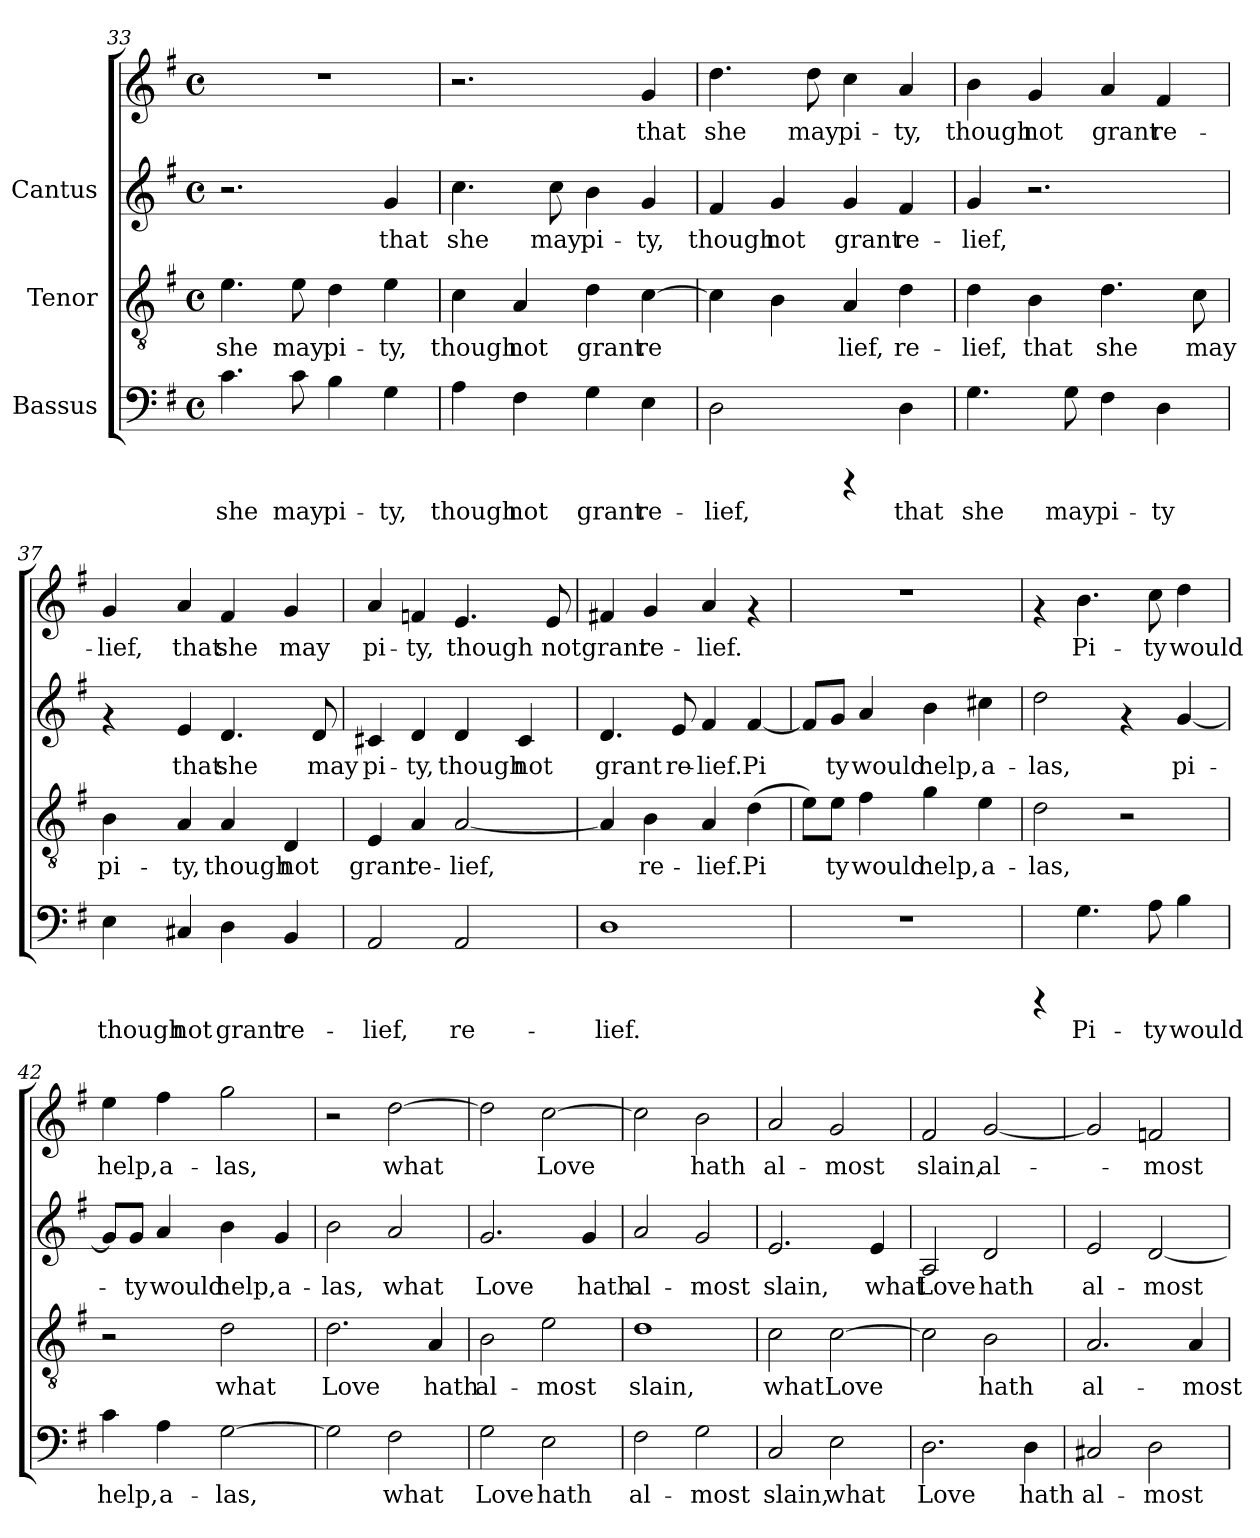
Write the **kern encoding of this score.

**kern	**text	**kern	**text	**kern	**text	**kern	**text
*part3	*part3	*part2	*part2	*part1	*part1	*part1	*part1
*staff4	*staff4	*staff3	*staff3	*staff2	*staff2	*staff1	*staff1
*I"Bassus	*	*I"Tenor	*	*I"Cantus	*	*	*
*clefF4	*	*clefGv2	*	*clefG2	*	*clefG2	*
*k[f#]	*	*k[f#]	*	*k[f#]	*	*k[f#]	*
*G:	*	*G:	*	*G:	*	*G:	*
*M4/4	*	*M4/4	*	*M4/4	*	*M4/4	*
*met(c)	*	*met(c)	*	*met(c)	*	*met(c)	*
=33	=33	=33	=33	=33	=33	=33	=33
!	!LO:LY:b:cj	!	!LO:LY:b:cj	!	!	!	!
4.c\	she	4.e\	she	2.r	.	1r	.
!	!LO:LY:b:cj	!	!LO:LY:b:cj	!	!	!	!
8c\	may	8e\	may	.	.	.	.
!	!LO:LY:b:cj	!	!LO:LY:b:cj	!	!	!	!
4B\	pi-	4d\	pi-	.	.	.	.
!	!LO:LY:b:cj	!	!LO:LY:b:cj	!	!LO:LY:b:cj	!	!
4G\	-ty,	4e\	-ty,	4g/	that	.	.
!!LO:LB:g=z
=34	=34	=34	=34	=34	=34	=34	=34
!	!LO:LY:b:cj	!	!LO:LY:b:cj	!	!LO:LY:b:cj	!	!
4A\	though	4c\	though	4.cc\	she	2.r	.
!	!LO:LY:b:cj	!	!LO:LY:b:cj	!	!	!	!
4F#\	not	4A/	not	.	.	.	.
!	!	!	!	!	!LO:LY:b:cj	!	!
.	.	.	.	8cc\	may	.	.
!	!LO:LY:b:cj	!	!LO:LY:b:cj	!	!LO:LY:b:cj	!	!
4G\	grant	4d\	grant	4b\	pi-	.	.
!	!LO:LY:b:cj	!	!LO:LY:b:cj	!	!LO:LY:b:cj	!	!LO:LY:b:cj
4E\	re-	[>4c\	re-	4g/	-ty,	4g/	that
=35	=35	=35	=35	=35	=35	=35	=35
!	!LO:LY:b:cj	!	!LO:LY:b:cj	!	!LO:LY:b:cj	!	!LO:LY:b:cj
2D\	-lief,	4c\]	-	4f#/	though	4.dd\	she
!	!	!	!LO:LY:b:cj	!	!LO:LY:b:cj	!	!
.	.	4B\	.	4g/	not	.	.
!	!	!	!	!	!	!	!LO:LY:b:cj
.	.	.	.	.	.	8dd\	may
!	!	!	!LO:LY:b:cj	!	!LO:LY:b:cj	!	!LO:LY:b:cj
4rCCC	.	4A/	lief,	4g/	grant	4cc\	pi-
!	!LO:LY:b:cj	!	!LO:LY:b:cj	!	!LO:LY:b:cj	!	!LO:LY:b:cj
4D\	that	4d\	re-	4f#/	re-	4a/	-ty,
=36	=36	=36	=36	=36	=36	=36	=36
!	!LO:LY:b:cj	!	!LO:LY:b:cj	!	!LO:LY:b:cj	!	!LO:LY:b:cj
4.G\	she	4d\	-lief,	4g/	-lief,	4b\	-though
!	!	!	!LO:LY:b:cj	!	!	!	!LO:LY:b:cj
.	.	4B\	that	2.r	.	4g/	not
!	!LO:LY:b:cj	!	!	!	!	!	!
8G\	may	.	.	.	.	.	.
!	!LO:LY:b:cj	!	!LO:LY:b:cj	!	!	!	!LO:LY:b:cj
4F#\	pi-	4.d\	she	.	.	4a/	grant
!	!LO:LY:b:cj	!	!	!	!	!	!LO:LY:b:cj
4D\	-ty	.	.	.	.	4f#/	re-
!	!	!	!LO:LY:b:cj	!	!	!	!
.	.	8c\	may	.	.	.	.
=37	=37	=37	=37	=37	=37	=37	=37
!	!LO:LY:b:cj	!	!LO:LY:b:cj	!	!	!	!LO:LY:b:cj
4E\	though	4B\	pi-	4rf	.	4g/	lief,
!	!LO:LY:b:cj	!	!LO:LY:b:cj	!	!LO:LY:b:cj	!	!LO:LY:b:cj
4C#X/	not	4A/	-ty,	4e/	that	4a/	that
!	!LO:LY:b:cj	!	!LO:LY:b:cj	!	!LO:LY:b:cj	!	!LO:LY:b:cj
4D\	grant	4A/	though	4.d/	she	4f#/	she
!	!LO:LY:b:cj	!	!LO:LY:b:cj	!	!	!	!LO:LY:b:cj
4BB/	re-	4D/	not	.	.	4g/	may
!	!	!	!	!	!LO:LY:b:cj	!	!
.	.	.	.	8d/	may	.	.
!!LO:PB:g=z
=38	=38	=38	=38	=38	=38	=38	=38
!	!LO:LY:b:cj	!	!LO:LY:b:cj	!	!LO:LY:b:cj	!	!LO:LY:b:cj
2AA/	-lief,	4E/	grant	4c#X/	pi-	4a/	pi-
!	!	!	!LO:LY:b:cj	!	!LO:LY:b:cj	!	!LO:LY:b:cj
.	.	4A/	re-	4d/	-ty,	4fn/	-ty,
!	!LO:LY:b:cj	!	!LO:LY:b:cj	!	!LO:LY:b:cj	!	!LO:LY:b:cj
2AA/	re-	[<2A/	-lief,	4d/	though	4.e/	though
!	!	!	!	!	!LO:LY:b:cj	!	!
.	.	.	.	4c#/	not	.	.
!	!	!	!	!	!	!	!LO:LY:b:cj
.	.	.	.	.	.	8e/	not
=39	=39	=39	=39	=39	=39	=39	=39
!	!LO:LY:b:cj	!	!LO:LY:b:cj	!	!LO:LY:b:cj	!	!LO:LY:b:cj
1D	-lief.	4A/]	.	4.d/	grant	4f#X/	grant
!	!	!	!LO:LY:b:cj	!	!	!	!LO:LY:b:cj
.	.	4B\	re-	.	.	4g/	re-
!	!	!	!	!	!LO:LY:b:cj	!	!
.	.	.	.	8e/	re-	.	.
!	!	!	!LO:LY:b:cj	!	!LO:LY:b:cj	!	!LO:LY:b:cj
.	.	4A/	-lief.	4f#/	-lief.	4a/	-lief.
!	!	!	!LO:LY:b:cj	!	!LO:LY:b:cj	!	!
.	.	(>4d\	Pi-	[<4f#/	Pi-	4rf	.
=40	=40	=40	=40	=40	=40	=40	=40
!	!	!	!LO:LY:b:cj	!	!LO:LY:b:cj	!	!
1r	.	8e\L)	-	8f#/L]	-	1r	.
!	!	!	!LO:LY:b:cj	!	!LO:LY:b:cj	!	!
.	.	8e\J	ty	8g/J	ty	.	.
!	!	!	!LO:LY:b:cj	!	!LO:LY:b:cj	!	!
.	.	4f#\	would	4a/	would	.	.
!	!	!	!LO:LY:b:cj	!	!LO:LY:b:cj	!	!
.	.	4g\	help,	4b\	help,	.	.
!	!	!	!LO:LY:b:cj	!	!LO:LY:b:cj	!	!
.	.	4e\	a-	4cc#X\	a-	.	.
=41	=41	=41	=41	=41	=41	=41	=41
!	!	!	!LO:LY:b:cj	!	!LO:LY:b:cj	!	!
4rCCC	.	2d\	-las,	2dd\	las,	4rf	.
!	!LO:LY:b:cj	!	!	!	!	!	!LO:LY:b:cj
4.G\	Pi-	.	.	.	.	4.b\	-Pi-
.	.	2r	.	4rf	.	.	.
!	!LO:LY:b:cj	!	!	!	!	!	!LO:LY:b:cj
8A\	-ty	.	.	.	.	8cc\	-ty
!	!LO:LY:b:cj	!	!	!	!LO:LY:b:cj	!	!LO:LY:b:cj
4B\	would	.	.	[<4g/	pi-	4dd\	would
!!LO:LB:g=z
=42	=42	=42	=42	=42	=42	=42	=42
!	!LO:LY:b:cj	!	!	!	!LO:LY:b:cj	!	!LO:LY:b:cj
4c\	help,	2r	.	8g/L]	.	4ee\	-help,
!	!	!	!	!	!LO:LY:b:cj	!	!
.	.	.	.	8g/J	ty	.	.
!	!LO:LY:b:cj	!	!	!	!LO:LY:b:cj	!	!LO:LY:b:cj
4A\	a-	.	.	4a/	would	4ff#\	a-
!	!LO:LY:b:cj	!	!LO:LY:b:cj	!	!LO:LY:b:cj	!	!LO:LY:b:cj
[>2G\	-las,	2d\	what	4b\	help,	2gg\	-las,
!	!	!	!	!	!LO:LY:b:cj	!	!
.	.	.	.	4g/	a-	.	.
=43	=43	=43	=43	=43	=43	=43	=43
!	!LO:LY:b:cj	!	!LO:LY:b:cj	!	!LO:LY:b:cj	!	!
2G\]	.	2.d\	Love	2b\	las,	2r	.
!	!LO:LY:b:cj	!	!	!	!LO:LY:b:cj	!	!LO:LY:b:cj
2F#\	what	.	.	2a/	what	[>2dd\	-what
!	!	!	!LO:LY:b:cj	!	!	!	!
.	.	4A/	hath	.	.	.	.
=44	=44	=44	=44	=44	=44	=44	=44
!	!LO:LY:b:cj	!	!LO:LY:b:cj	!	!LO:LY:b:cj	!	!LO:LY:b:cj
2G\	Love	2B\	al-	2.g/	Love	2dd\]	.
!	!LO:LY:b:cj	!	!LO:LY:b:cj	!	!	!	!LO:LY:b:cj
2E\	hath	2e\	-most	.	.	[>2cc\	Love
!	!	!	!	!	!LO:LY:b:cj	!	!
.	.	.	.	4g/	hath	.	.
=45	=45	=45	=45	=45	=45	=45	=45
!	!LO:LY:b:cj	!	!LO:LY:b:cj	!	!LO:LY:b:cj	!	!LO:LY:b:cj
2F#\	al-	1d	slain,	2a/	al-	2cc\]	.
!	!LO:LY:b:cj	!	!	!	!LO:LY:b:cj	!	!LO:LY:b:cj
2G\	-most	.	.	2g/	-most	2b\	hath
=46	=46	=46	=46	=46	=46	=46	=46
!	!LO:LY:b:cj	!	!LO:LY:b:cj	!	!LO:LY:b:cj	!	!LO:LY:b:cj
2C/	slain,	2c\	what	2.e/	slain,	2a/	al-
!	!LO:LY:b:cj	!	!LO:LY:b:cj	!	!	!	!LO:LY:b:cj
2E\	what	[>2c\	Love	.	.	2g/	-most
!	!	!	!	!	!LO:LY:b:cj	!	!
.	.	.	.	4e/	what	.	.
=47	=47	=47	=47	=47	=47	=47	=47
!	!LO:LY:b:cj	!	!LO:LY:b:cj	!	!LO:LY:b:cj	!	!LO:LY:b:cj
2.D\	Love	2c\]	.	2A/	-Love	2f#/	slain,
!	!	!	!LO:LY:b:cj	!	!LO:LY:b:cj	!	!LO:LY:b:cj
.	.	2B\	hath	2d/	hath	[<2g/	al-
!	!LO:LY:b:cj	!	!	!	!	!	!
4D\	hath	.	.	.	.	.	.
!!LO:LB:g=z
=48	=48	=48	=48	=48	=48	=48	=48
!	!LO:LY:b:cj	!	!LO:LY:b:cj	!	!LO:LY:b:cj	!	!LO:LY:b:cj
2C#X/	al-	2.A/	al-	2e/	al-	2g/]	.
!	!LO:LY:b:cj	!	!	!	!LO:LY:b:cj	!	!LO:LY:b:cj
2D\	-most	.	.	[<2d/	-most	2fn/	most
!	!	!	!LO:LY:b:cj	!	!	!	!
.	.	4A/	-most	.	.	.	.
=	=	=	=	=	=	=	=
*-	*-	*-	*-	*-	*-	*-	*-
